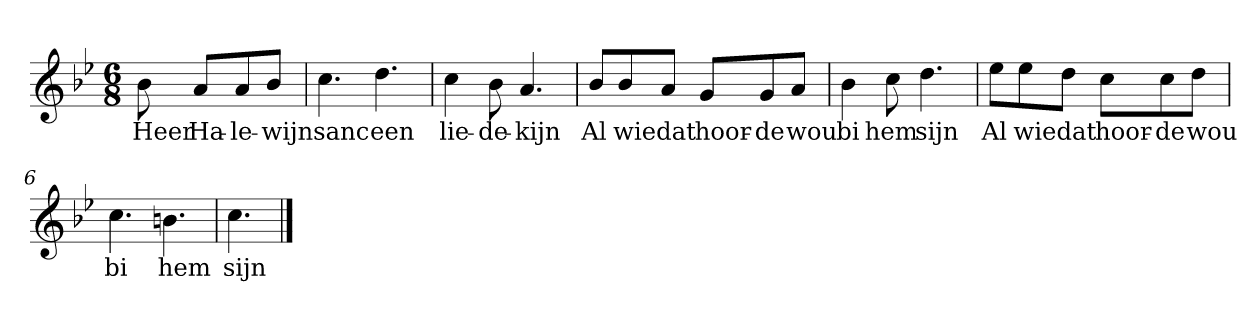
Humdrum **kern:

**kern	**text
*part1	*part1
*staff1	*staff1
*clefG2	*
*k[b-e-]	*
*C:dor	*
*M6/8	*
*MM120	*
=	=
8b-	Heer
8a/L	Ha-
8a/	-le-
8b-/J	-wijn
=1	=1
4.cc	sanc
4.dd	een
=2	=2
4cc	lie-
8b-	-de-
4.a	-kijn
=3	=3
8b-/L	Al
8b-/	wie
8a/J	dat
8g/L	hoor-
8g/	-de
8a/J	wou
=4	=4
4b-	bi
8cc	hem
4.dd	sijn
=5	=5
8ee-\L	Al
8ee-\	wie
8dd\J	dat
8cc\L	hoor-
8cc\	-de
8dd\J	wou
=6	=6
4.cc	bi
4.bn	hem
=7	=7
4.cc	sijn
==	==
*-	*-
